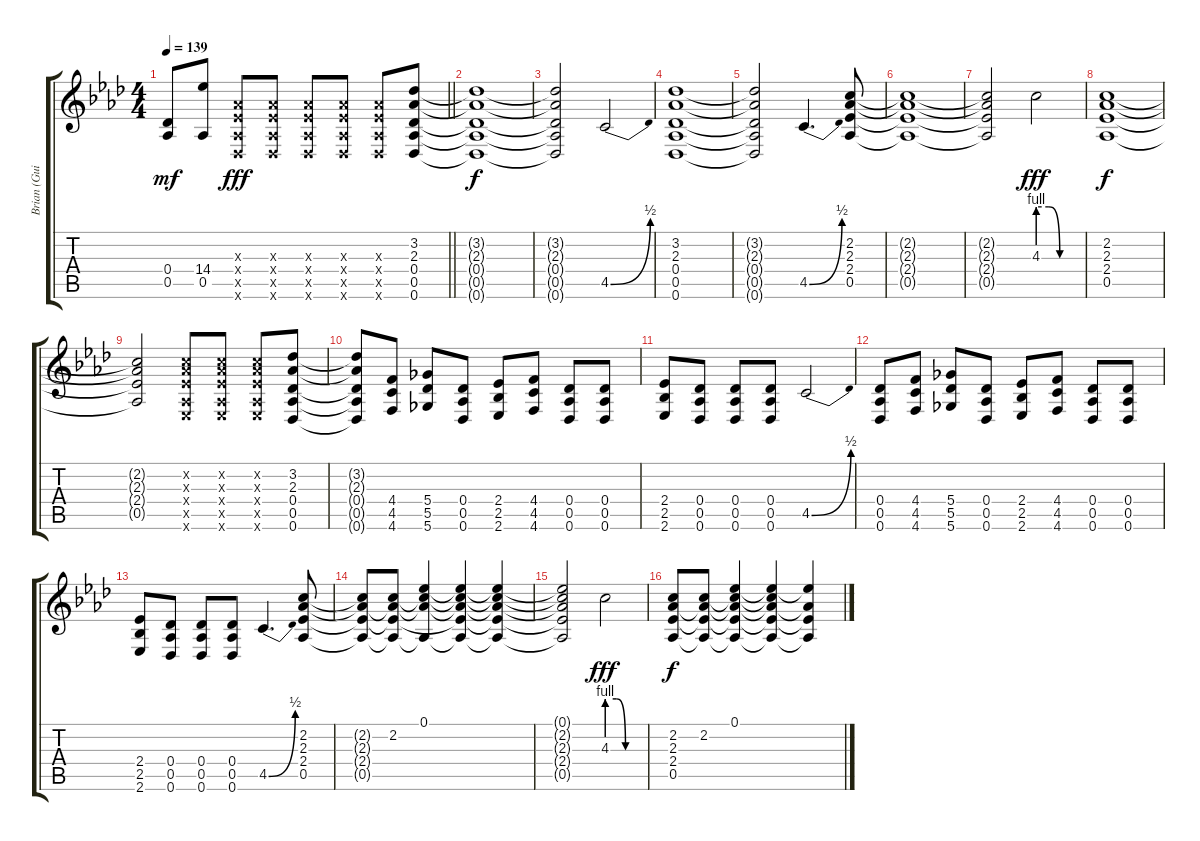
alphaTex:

\track ("Brian (Guitar 2)" "Brian (Gui") {instrument electricguitarclean}
\staff {score tabs}
\tuning (Eb4 Bb3 Gb3 Db3 Ab2 Db2) {hide}
\ts (4 4)
\tempo 139
\clef g2
\barLineRight lightlight
\ks ab
(0.4{t} 0.5{t}).8{dy mf} (14.4 0.5).8 (2.3{x} 2.4{x} 0.5{x} 0.6{x}).8{dy fff volume 15 instrument distortionguitar} (2.3{x} 2.4{x} 0.5{x} 0.6{x}).8 (2.3{x} 2.4{x} 0.5{x} 0.6{x}).8 (2.3{x} 2.4{x} 0.5{x} 0.6{x}).8 (2.3{x} 2.4{x} 0.5{x} 0.6{x}).8 (3.2 2.3 0.4 0.5 0.6).8{volume 13} |
(3.2{t} 2.3{t} 0.4{t} 0.5{t} 0.6{t}).1{dy f} |
(3.2{t} 2.3{t} 0.4{t} 0.5{t} 0.6{t}).2 4.5{be (bend 0 0 60 2)}.2 |
(3.2 2.3 0.4 0.5 0.6).1 |
(3.2{t} 2.3{t} 0.4{t} 0.5{t} 0.6{t}).2 4.5{be (bend 0 0 60 2)}.4{d} (2.2 2.3 2.4 0.5).8 |
(2.2{t} 2.3{t} 2.4{t} 0.5{t}).1 |
(2.2{t} 2.3{t} 2.4{t} 0.5{t}).2 4.3{be (custom 0 4 15 4 30 0 60 0)}.2{dy fff} |
(2.2 2.3 2.4 0.5).1{dy f} |
(2.2{t} 2.3{t} 2.4{t} 0.5{t}).2 (2.2{x} 2.3{x} 2.4{x} 0.5{x} 2.6{x}).8{volume 16} (2.2{x} 2.3{x} 2.4{x} 0.5{x} 2.6{x}).8 (2.2{x} 2.3{x} 2.4{x} 0.5{x} 2.6{x}).8 (3.2 2.3 0.4 0.5 0.6).8{volume 13} |
(3.2{t} 2.3{t} 0.4{t} 0.5{t} 0.6{t}).8 (4.4 4.5 4.6).8 (5.4 5.5 5.6).8 (0.4 0.5 0.6).8 (2.4 2.5 2.6).8 (4.4 4.5 4.6).8 (0.4 0.5 0.6).8 (0.4 0.5 0.6).8 |
(2.4 2.5 2.6).8 (0.4 0.5 0.6).8 (0.4 0.5 0.6).8 (0.4 0.5 0.6).8 4.5{be (bend 0 0 60 2)}.2 |
(0.4 0.5 0.6).8 (4.4 4.5 4.6).8 (5.4 5.5 5.6).8 (0.4 0.5 0.6).8 (2.4 2.5 2.6).8 (4.4 4.5 4.6).8 (0.4 0.5 0.6).8 (0.4 0.5 0.6).8 |
(2.4 2.5 2.6).8 (0.4 0.5 0.6).8 (0.4 0.5 0.6).8 (0.4 0.5 0.6).8 4.5{be (bend 0 0 60 2)}.4{d} (2.2 2.3 2.4 0.5).8 |
(2.2{t} 2.3{t} 2.4{t} 0.5{t}).8 (2.2 2.3{t} 2.4{t} 0.5{t}).8 (0.1 2.2{t} 2.3{t} 0.5{t}).4 (0.1{t} 2.2{t} 2.3{t} 2.4{t} 0.5{t}).4 (0.1{t} 2.2{t} 2.3{t} 2.4{t} 0.5{t}).4 |
(0.1{t} 2.2{t} 2.3{t} 2.4{t} 0.5{t}).2 4.3{be (custom 0 4 15 4 30 0 60 0)}.2{dy fff} |
(2.2 2.3 2.4 0.5).8{dy f} (2.2 2.3{t} 2.4{t} 0.5{t}).8 (0.1 2.2{t} 2.3{t} 2.4{t} 0.5{t}).4 (0.1{t} 2.2{t} 2.3{t} 2.4{t} 0.5{t}).4 (0.1{t} 2.3{t} 2.4{t} 0.5{t}).4
